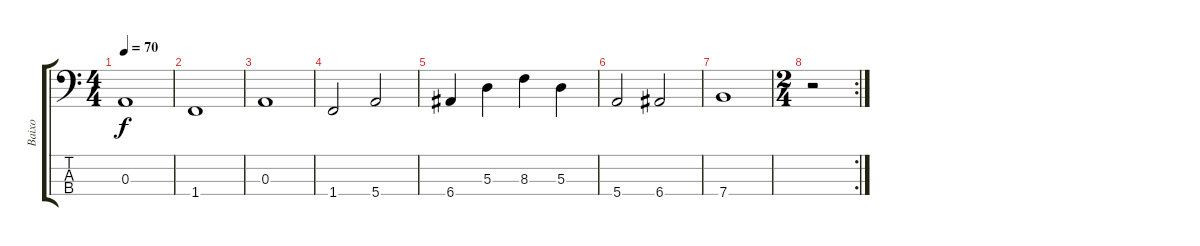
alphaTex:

\track ("Baixo" "Baixo") {instrument electricbasspick}
\staff {score tabs}
\tuning (G2 D2 A1 E1) {hide}
\ts (4 4)
\tempo 70
\clef f4
\ks c
0.3.1{dy f} |
1.4.1 |
0.3.1 |
1.4.2 5.4.2 |
6.4.4 5.3.4 8.3.4 5.3.4 |
5.4.2 6.4.2 |
7.4.1 |
\rc 2
\ts (2 4)
r.2
